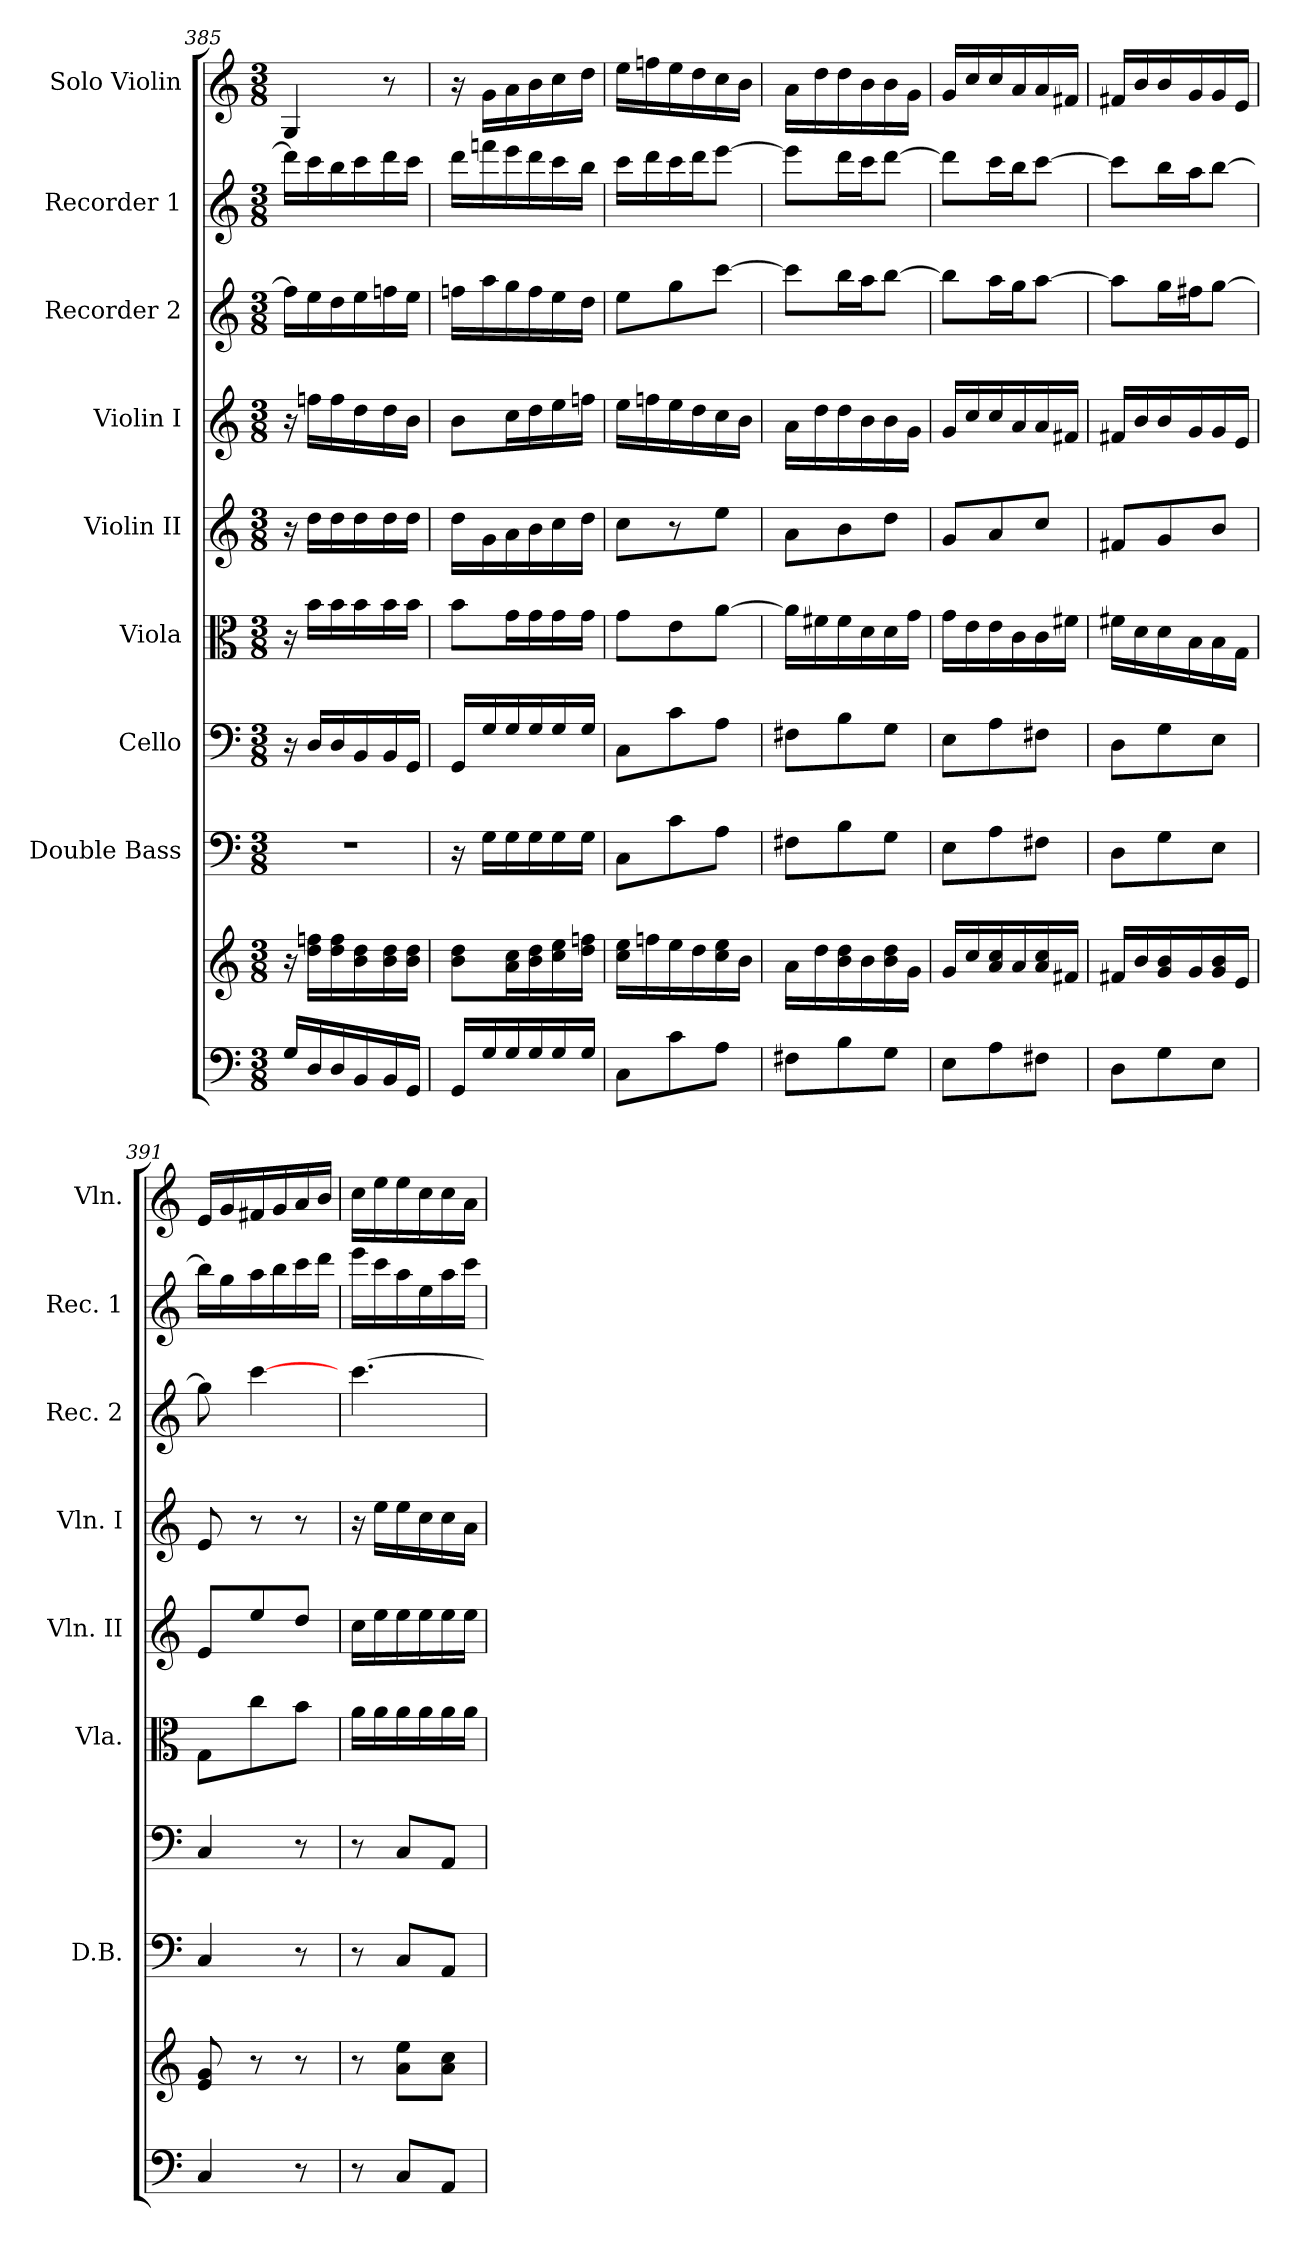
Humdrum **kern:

**kern	**kern	**kern	**kern	**kern	**kern	**kern	**kern	**kern	**kern
*part9	*part9	*part8	*part7	*part6	*part5	*part4	*part3	*part2	*part1
*staff10	*staff9	*staff8	*staff7	*staff6	*staff5	*staff4	*staff3	*staff2	*staff1
*	*	*I"Double Bass	*I"Cello	*I"Viola	*I"Violin II	*I"Violin I	*I"Recorder 2	*I"Recorder 1	*I"Solo Violin
*	*	*I'D.B.	*	*I'Vla.	*I'Vln. II	*I'Vln. I	*I'Rec. 2	*I'Rec. 1	*I'Vln.
*clefF4	*clefG2	*clefF4	*clefF4	*clefC3	*clefG2	*clefG2	*clefG2	*clefG2	*clefG2
*	*	*ITrd7c12	*	*	*	*	*	*	*
*M3/8	*M3/8	*M3/8	*M3/8	*M3/8	*M3/8	*M3/8	*M3/8	*M3/8	*M3/8
=385	=385	=385	=385	=385	=385	=385	=385	=385	=385
16G/LL	16r	4.r	16r	16r	16r	16r	16ff\LL]	16ddd\LL]	4G/
16D/	16dd\ 16ffn\LL	.	16D/LL	16b\LL	16dd\LL	16ffn\LL	16ee\	16ccc\	.
16D/	16dd\ 16ff\	.	16D/	16b\	16dd\	16ff\	16dd\	16bb\	.
16BB/	16b\ 16dd\	.	16BB/	16b\	16dd\	16dd\	16ee\	16ccc\	.
16BB/	16b\ 16dd\	.	16BB/	16b\	16dd\	16dd\	16ffn\	16ddd\	8r
16GG/JJ	16b\ 16dd\JJ	.	16GG/JJ	16b\JJ	16dd\JJ	16b\JJ	16ee\JJ	16ccc\JJ	.
=386	=386	=386	=386	=386	=386	=386	=386	=386	=386
16GG/LL	8b\ 8dd\L	16r	16GG/LL	8b\L	16dd\LL	8b\L	16ffn\LL	16ddd\LL	16r
16G/	.	16GG\LL	16G/	.	16g\	.	16aa\	16fffn\	16g\LL
16G/	16a\ 16cc\L	16GG\	16G/	16g\L	16a\	16cc\L	16gg\	16eee\	16a\
16G/	16b\ 16dd\	16GG\	16G/	16g\	16b\	16dd\	16ff\	16ddd\	16b\
16G/	16cc\ 16ee\	16GG\	16G/	16g\	16cc\	16ee\	16ee\	16ccc\	16cc\
16G/JJ	16dd\ 16ffn\JJ	16GG\JJ	16G/JJ	16g\JJ	16dd\JJ	16ffn\JJ	16dd\JJ	16bb\JJ	16dd\JJ
=387	=387	=387	=387	=387	=387	=387	=387	=387	=387
8C\L	16cc\ 16ee\LL	8CC\L	8C\L	8g\L	8cc\L	16ee\LL	8ee\L	16ccc\LL	16ee\LL
.	16ffn\	.	.	.	.	16ffn\	.	16ddd\	16ffn\
8c\	16ee\	8C\	8c\	8e\	8r	16ee\	8gg\	16ccc\	16ee\
.	16dd\	.	.	.	.	16dd\	.	16ddd\J	16dd\
8A\J	16cc\ 16ee\	8AA\J	8A\J	[8a\J	8ee\J	16cc\	[8ccc\J	[8eee\J	16cc\
.	16b\JJ	.	.	.	.	16b\JJ	.	.	16b\JJ
=388	=388	=388	=388	=388	=388	=388	=388	=388	=388
8F#\L	16a\LL	8FF#\L	8F#\L	16a\LL]	8a\L	16a\LL	8ccc\L]	8eee\L]	16a\LL
.	16dd\	.	.	16f#\	.	16dd\	.	.	16dd\
8B\	16b\ 16dd\	8BB\	8B\	16f#\	8b\	16dd\	16bb\L	16ddd\L	16dd\
.	16b\	.	.	16d\	.	16b\	16aa\J	16ccc\J	16b\
8G\J	16b\ 16dd\	8GG\J	8G\J	16d\	8dd\J	16b\	[8bb\J	[8ddd\J	16b\
.	16g\JJ	.	.	16g\JJ	.	16g\JJ	.	.	16g\JJ
=389	=389	=389	=389	=389	=389	=389	=389	=389	=389
8E\L	16g/LL	8EE\L	8E\L	16g\LL	8g/L	16g/LL	8bb\L]	8ddd\L]	16g/LL
.	16cc/	.	.	16e\	.	16cc/	.	.	16cc/
8A\	16a/ 16cc/	8AA\	8A\	16e\	8a/	16cc/	16aa\L	16ccc\L	16cc/
.	16a/	.	.	16c\	.	16a/	16gg\J	16bb\J	16a/
8F#\J	16a/ 16cc/	8FF#\J	8F#\J	16c\	8cc/J	16a/	[8aa\J	[8ccc\J	16a/
.	16f#/JJ	.	.	16f#\JJ	.	16f#/JJ	.	.	16f#/JJ
=390	=390	=390	=390	=390	=390	=390	=390	=390	=390
8D\L	16f#/LL	8DD\L	8D\L	16f#\LL	8f#/L	16f#/LL	8aa\L]	8ccc\L]	16f#/LL
.	16b/	.	.	16d\	.	16b/	.	.	16b/
8G\	16g/ 16b/	8GG\	8G\	16d\	8g/	16b/	16gg\L	16bb\L	16b/
.	16g/	.	.	16B\	.	16g/	16ff#\J	16aa\J	16g/
8E\J	16g/ 16b/	8EE\J	8E\J	16B\	8b/J	16g/	[8gg\J	[8bb\J	16g/
.	16e/JJ	.	.	16G\JJ	.	16e/JJ	.	.	16e/JJ
=391	=391	=391	=391	=391	=391	=391	=391	=391	=391
4C/	8e/ 8g/	4CC/	4C/	8G\L	8e/L	8e/	8gg\]	16bb\LL]	16e/LL
.	.	.	.	.	.	.	.	16gg\	16g/
.	8r	.	.	8cc\	8ee/	8r	[4ccc\	16aa\	16f#/
.	.	.	.	.	.	.	.	16bb\	16g/
8r	8r	8r	8r	8b\J	8dd/J	8r	.	16ccc\	16a/
.	.	.	.	.	.	.	.	16ddd\JJ	16b/JJ
!!LO:PB:g=z
=392	=392	=392	=392	=392	=392	=392	=392	=392	=392
8r	8r	8r	8r	16a\LL	16cc\LL	16r	[4.ccc\	16eee\LL	16cc\LL
.	.	.	.	16a\	16ee\	16ee\LL	.	16ccc\	16ee\
8C/L	8a\ 8ee\L	8CC/L	8C/L	16a\	16ee\	16ee\	.	16aa\	16ee\
.	.	.	.	16a\	16ee\	16cc\	.	16ee\	16cc\
8AA/J	8a\ 8cc\J	8AAA/J	8AA/J	16a\	16ee\	16cc\	.	16aa\	16cc\
.	.	.	.	16a\JJ	16ee\JJ	16a\JJ	.	16ccc\JJ	16a\JJ
=	=	=	=	=	=	=	=	=	=
*-	*-	*-	*-	*-	*-	*-	*-	*-	*-
